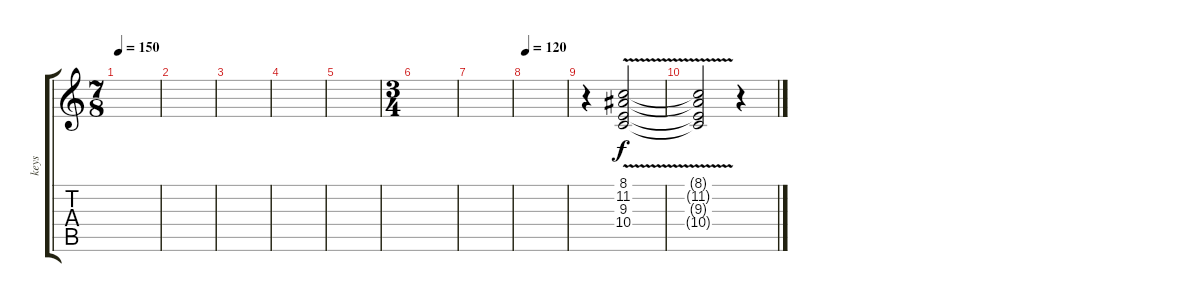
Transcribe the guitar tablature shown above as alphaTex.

\track ("keys" "keys") {instrument stringensemble1}
\staff {score tabs}
\tuning (E4 B3 G3 D3 A2 E2) {hide}
\ts (7 8)
\tempo 150
\clef g2
\ks c
|
|
|
|
|
\ts (3 4)
|
|
\tempo 120
|
r.4 (8.1{v} 11.2{v} 9.3{v} 10.4{v}).2 |
(8.1{t} 11.2{t} 9.3{t} 10.4{t}).2 r.4
